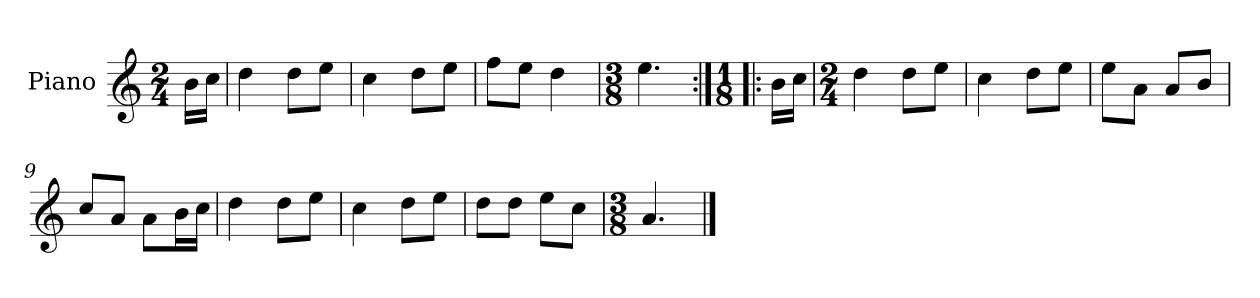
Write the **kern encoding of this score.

**kern
*part1
*staff1
*I"Piano
*I'Pno.
*clefG2
*k[]
*M2/4
=
16b\LL
16cc\JJ
=1
4dd\
8dd\L
8ee\J
=2
4cc\
8dd\L
8ee\J
=3
8ff\L
8ee\J
4dd\
=4
*M3/8
4.ee\
=5:|!|:
*M1/8
16b\LL
16cc\JJ
=6
*M2/4
4dd\
8dd\L
8ee\J
=7
4cc\
8dd\L
8ee\J
=8
8ee\L
8a\J
8a/L
8b/J
=9
8cc/L
8a/J
8a\L
16b\L
16cc\JJ
!!LO:LB:g=z
=10
4dd\
8dd\L
8ee\J
=11
4cc\
8dd\L
8ee\J
=12
8dd\L
8dd\J
8ee\L
8cc\J
=13
*M3/8
4.a/
==
*-
